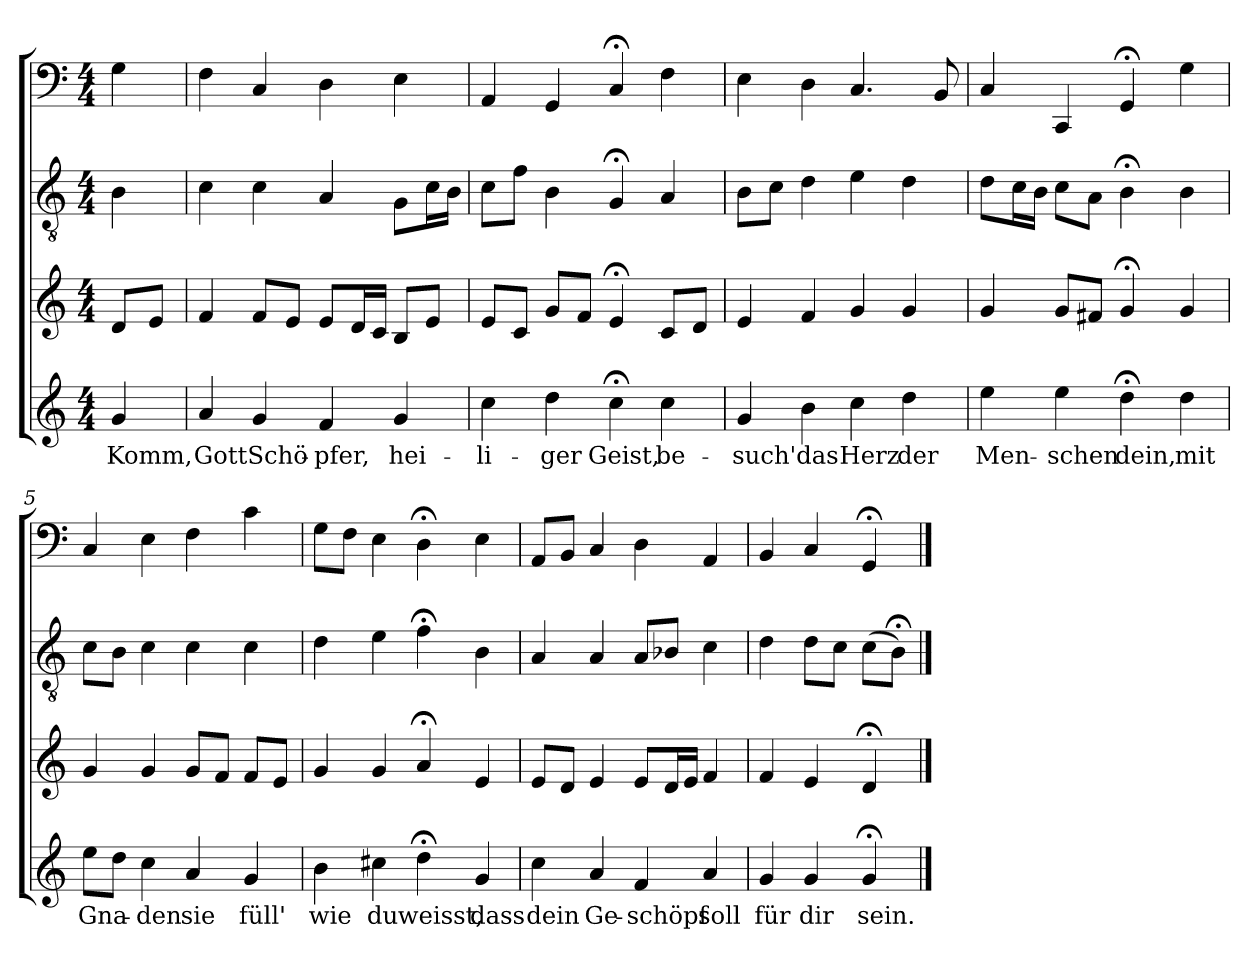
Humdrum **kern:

**kern	**text	**kern	**kern	**kern
*part4	*part4	*part3	*part2	*part1
*staff4	*staff4	*staff3	*staff2	*staff1
*clefG2	*	*clefG2	*clefGv2	*clefF4
*k[]	*	*k[]	*k[]	*k[]
*C:	*	*C:	*C:	*C:
*M4/4	*	*M4/4	*M4/4	*M4/4
=	=	=	=	=
4g/	Komm,	8d/L	4B\	4G\
.	.	8e/J	.	.
=1	=1	=1	=1	=1
4a/	Gott	4f/	4c\	4F\
4g/	Schö-	8f/L	4c\	4C/
.	.	8e/J	.	.
4f/	-pfer,	8e/L	4A/	4D\
.	.	16d/L	.	.
.	.	16c/JJ	.	.
4g/	hei-	8B/L	8G\L	4E\
.	.	8e/J	16c\L	.
.	.	.	16B\JJ	.
=2	=2	=2	=2	=2
4cc\	-li-	8e/L	8c\L	4AA/
.	.	8c/J	8f\J	.
4dd\	-ger	8g/L	4B\	4GG/
.	.	8f/J	.	.
4cc;<\	Geist,	4e;</	4G;</	4C;</
4cc\	be-	8c/L	4A/	4F\
.	.	8d/J	.	.
=3	=3	=3	=3	=3
4g/	-such'	4e/	8B\L	4E\
.	.	.	8c\J	.
4b\	das	4f/	4d\	4D\
4cc\	Herz	4g/	4e\	4.C/
4dd\	der	4g/	4d\	.
.	.	.	.	8BB/
=4	=4	=4	=4	=4
4ee\	Men-	4g/	8d\L	4C/
.	.	.	16c\L	.
.	.	.	16B\JJ	.
4ee\	-schen	8g/L	8c\L	4CC/
.	.	8f#X/J	8A\J	.
4dd;<\	dein,	4g;</	4B;<\	4GG;</
4dd\	mit	4g/	4B\	4G\
=5	=5	=5	=5	=5
8ee\L	Gna-	4g/	8c\L	4C/
8dd\J	.	.	8B\J	.
4cc\	-den	4g/	4c\	4E\
4a/	sie	8g/L	4c\	4F\
.	.	8f/J	.	.
4g/	füll'	8f/L	4c\	4c\
.	.	8e/J	.	.
=6	=6	=6	=6	=6
4b\	wie	4g/	4d\	8G\L
.	.	.	.	8F\J
4cc#X\	du	4g/	4e\	4E\
4dd;<\	weisst,	4a;</	4f;<\	4D;<\
4g/	dass	4e/	4B\	4E\
=7	=7	=7	=7	=7
4cc\	dein	8e/L	4A/	8AA/L
.	.	8d/J	.	8BB/J
4a/	Ge-	4e/	4A/	4C/
4f/	-schöpf	8e/L	8A/L	4D\
.	.	16d/L	8B-X/J	.
.	.	16e/JJ	.	.
4a/	soll	4f/	4c\	4AA/
=8	=8	=8	=8	=8
4g/	für	4f/	4d\	4BB/
4g/	dir	4e/	8d\L	4C/
.	.	.	8c\J	.
4g;</	sein.	4d;</	(8c\L	4GG;</
.	.	.	8B;<\J)	.
==	==	==	==	==
*-	*-	*-	*-	*-
